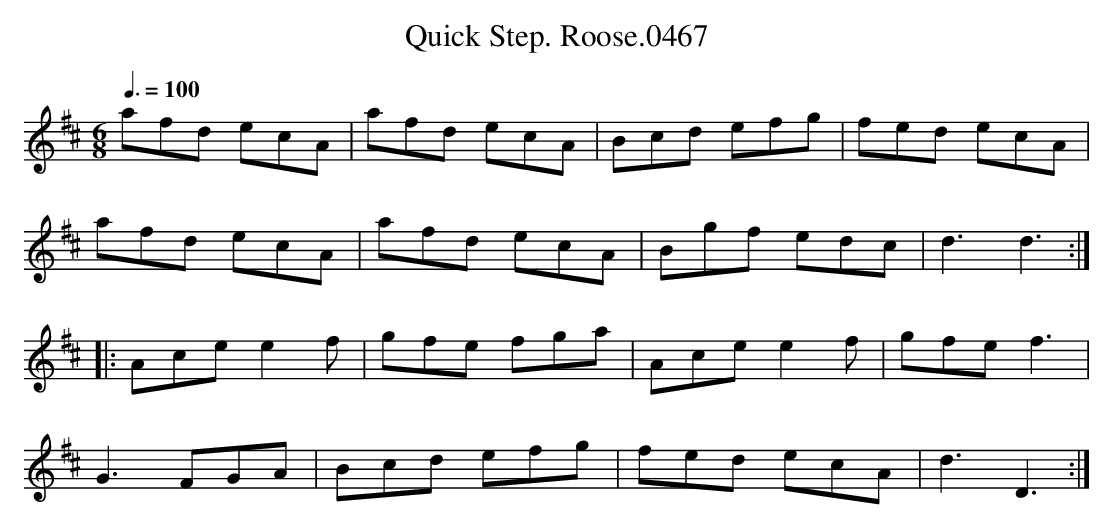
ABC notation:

X:1
T:Quick Step. Roose.0467
M:6/8
L:1/8
Q:3/8=100
K:D
afd ecA | afd ecA | Bcd efg | fed ecA |
afd ecA | afd ecA | Bgf edc | d3 d3 :|
|:Ace e2f | gfe fga | Ace e2f | gfe f3 |
G3 FGA | Bcd efg | fed ecA | d3 D3 :|
